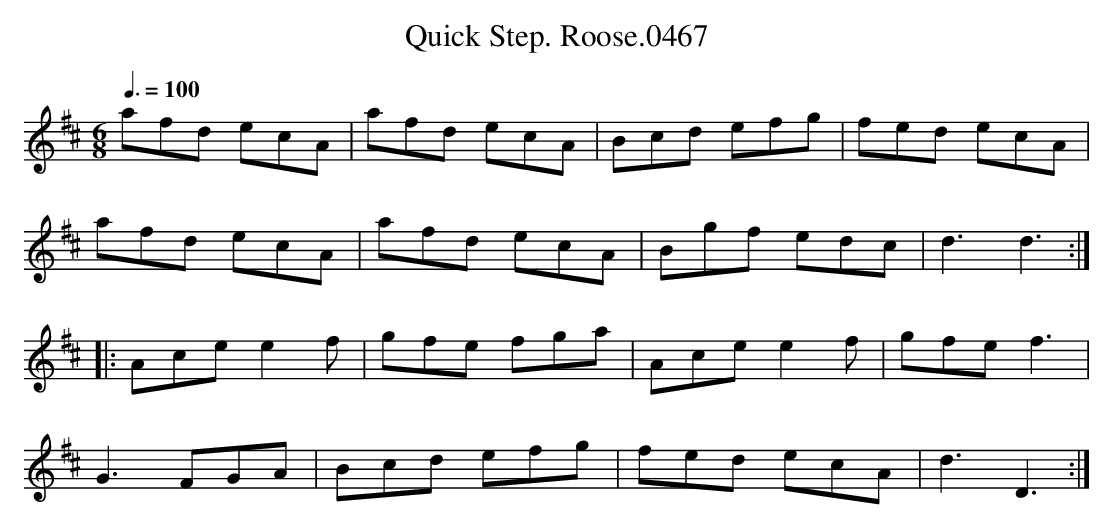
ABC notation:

X:1
T:Quick Step. Roose.0467
M:6/8
L:1/8
Q:3/8=100
K:D
afd ecA | afd ecA | Bcd efg | fed ecA |
afd ecA | afd ecA | Bgf edc | d3 d3 :|
|:Ace e2f | gfe fga | Ace e2f | gfe f3 |
G3 FGA | Bcd efg | fed ecA | d3 D3 :|
